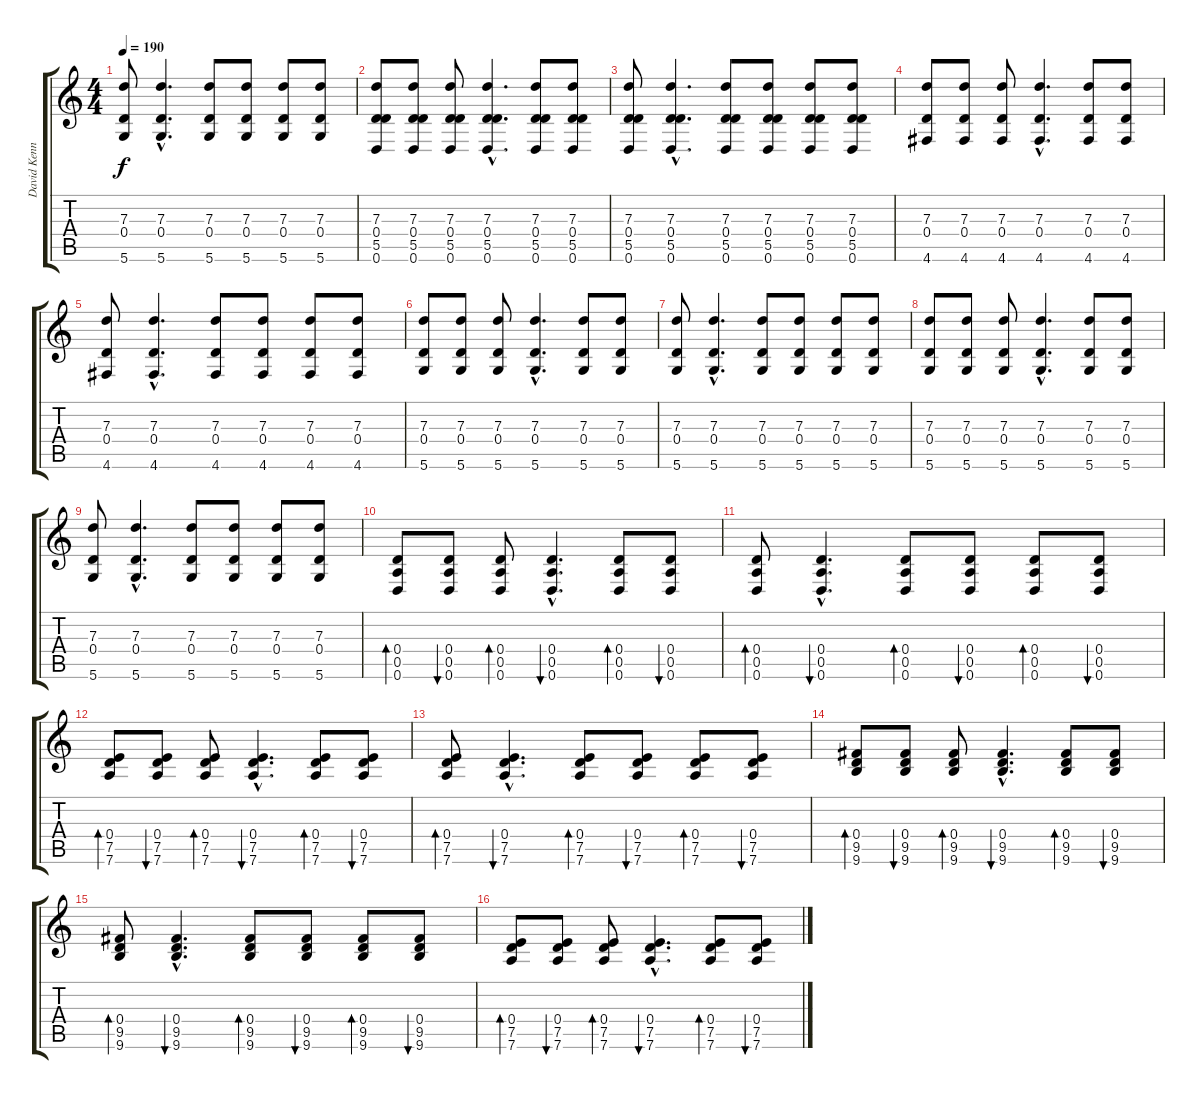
\track ("David Kennedy" "David Kenn") {instrument distortionguitar}
\staff {score tabs}
\tuning (E4 B3 G3 D3 A2 D2) {hide}
\ts (4 4)
\tempo 190
\clef g2
\ks c
(7.3 0.4 5.6).8{dy f} (7.3{hac} 0.4{hac} 5.6{hac}).4{d} (7.3 0.4 5.6).8 (7.3 0.4 5.6).8 (7.3 0.4 5.6).8 (7.3 0.4 5.6).8 |
(7.3 0.4 5.5 0.6).8 (7.3 0.4 5.5 0.6).8 (7.3 0.4 5.5 0.6).8 (7.3{hac} 0.4{hac} 5.5{hac} 0.6{hac}).4{d} (7.3 0.4 5.5 0.6).8 (7.3 0.4 5.5 0.6).8 |
(7.3 0.4 5.5 0.6).8 (7.3{hac} 0.4{hac} 5.5{hac} 0.6{hac}).4{d} (7.3 0.4 5.5 0.6).8 (7.3 0.4 5.5 0.6).8 (7.3 0.4 5.5 0.6).8 (7.3 0.4 5.5 0.6).8 |
(7.3 0.4 4.6).8 (7.3 0.4 4.6).8 (7.3 0.4 4.6).8 (7.3{hac} 0.4{hac} 4.6{hac}).4{d} (7.3 0.4 4.6).8 (7.3 0.4 4.6).8 |
(7.3 0.4 4.6).8 (7.3{hac} 0.4{hac} 4.6{hac}).4{d} (7.3 0.4 4.6).8 (7.3 0.4 4.6).8 (7.3 0.4 4.6).8 (7.3 0.4 4.6).8 |
(7.3 0.4 5.6).8 (7.3 0.4 5.6).8 (7.3 0.4 5.6).8 (7.3{hac} 0.4{hac} 5.6{hac}).4{d} (7.3 0.4 5.6).8 (7.3 0.4 5.6).8 |
(7.3 0.4 5.6).8 (7.3{hac} 0.4{hac} 5.6{hac}).4{d} (7.3 0.4 5.6).8 (7.3 0.4 5.6).8 (7.3 0.4 5.6).8 (7.3 0.4 5.6).8 |
(7.3 0.4 5.6).8 (7.3 0.4 5.6).8 (7.3 0.4 5.6).8 (7.3{hac} 0.4{hac} 5.6{hac}).4{d} (7.3 0.4 5.6).8 (7.3 0.4 5.6).8 |
(7.3 0.4 5.6).8 (7.3{hac} 0.4{hac} 5.6{hac}).4{d} (7.3 0.4 5.6).8 (7.3 0.4 5.6).8 (7.3 0.4 5.6).8 (7.3 0.4 5.6).8 |
(0.4 0.5 0.6).8{bd 60 volume 14 balance 8} (0.4 0.5 0.6).8{bu 60} (0.4 0.5 0.6).8{bd 60} (0.4{hac} 0.5{hac} 0.6{hac}).4{d bu 60} (0.4 0.5 0.6).8{bd 60} (0.4 0.5 0.6).8{bu 60} |
(0.4 0.5 0.6).8{bd 60} (0.4{hac} 0.5{hac} 0.6{hac}).4{d bu 60} (0.4 0.5 0.6).8{bd 60} (0.4 0.5 0.6).8{bu 60} (0.4 0.5 0.6).8{bd 60} (0.4 0.5 0.6).8{bu 60} |
(0.4 7.5 7.6).8{bd 60} (0.4 7.5 7.6).8{bu 60} (0.4 7.5 7.6).8{bd 60} (0.4{hac} 7.5{hac} 7.6{hac}).4{d bu 60} (0.4 7.5 7.6).8{bd 60} (0.4 7.5 7.6).8{bu 60} |
(0.4 7.5 7.6).8{bd 60} (0.4{hac} 7.5{hac} 7.6{hac}).4{d bu 60} (0.4 7.5 7.6).8{bd 60} (0.4 7.5 7.6).8{bu 60} (0.4 7.5 7.6).8{bd 60} (0.4 7.5 7.6).8{bu 60} |
(0.4 9.5 9.6).8{bd 60} (0.4 9.5 9.6).8{bu 60} (0.4 9.5 9.6).8{bd 60} (0.4{hac} 9.5{hac} 9.6{hac}).4{d bu 60} (0.4 9.5 9.6).8{bd 60} (0.4 9.5 9.6).8{bu 60} |
(0.4 9.5 9.6).8{bd 60} (0.4{hac} 9.5{hac} 9.6{hac}).4{d bu 60} (0.4 9.5 9.6).8{bd 60} (0.4 9.5 9.6).8{bu 60} (0.4 9.5 9.6).8{bd 60} (0.4 9.5 9.6).8{bu 60} |
(0.4 7.5 7.6).8{bd 60} (0.4 7.5 7.6).8{bu 60} (0.4 7.5 7.6).8{bd 60} (0.4{hac} 7.5{hac} 7.6{hac}).4{d bu 60} (0.4 7.5 7.6).8{bd 60} (0.4 7.5 7.6).8{bu 60}
